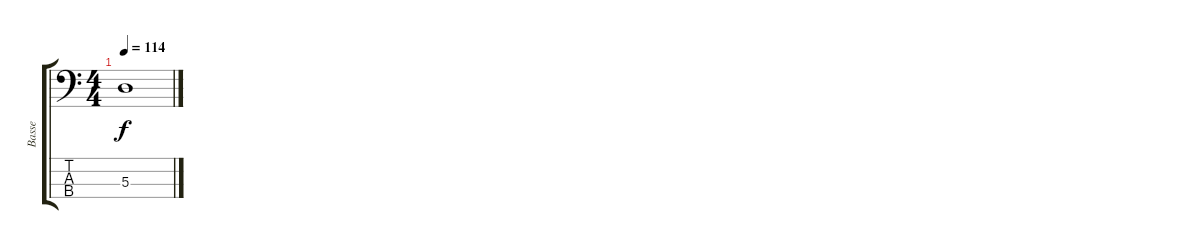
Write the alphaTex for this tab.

\track ("Basse" "Basse") {instrument fretlessbass}
\staff {score tabs}
\tuning (G2 D2 A1 E1) {hide}
\ts (4 4)
\tempo 114
\clef f4
\ks c
5.3.1{dy f}
